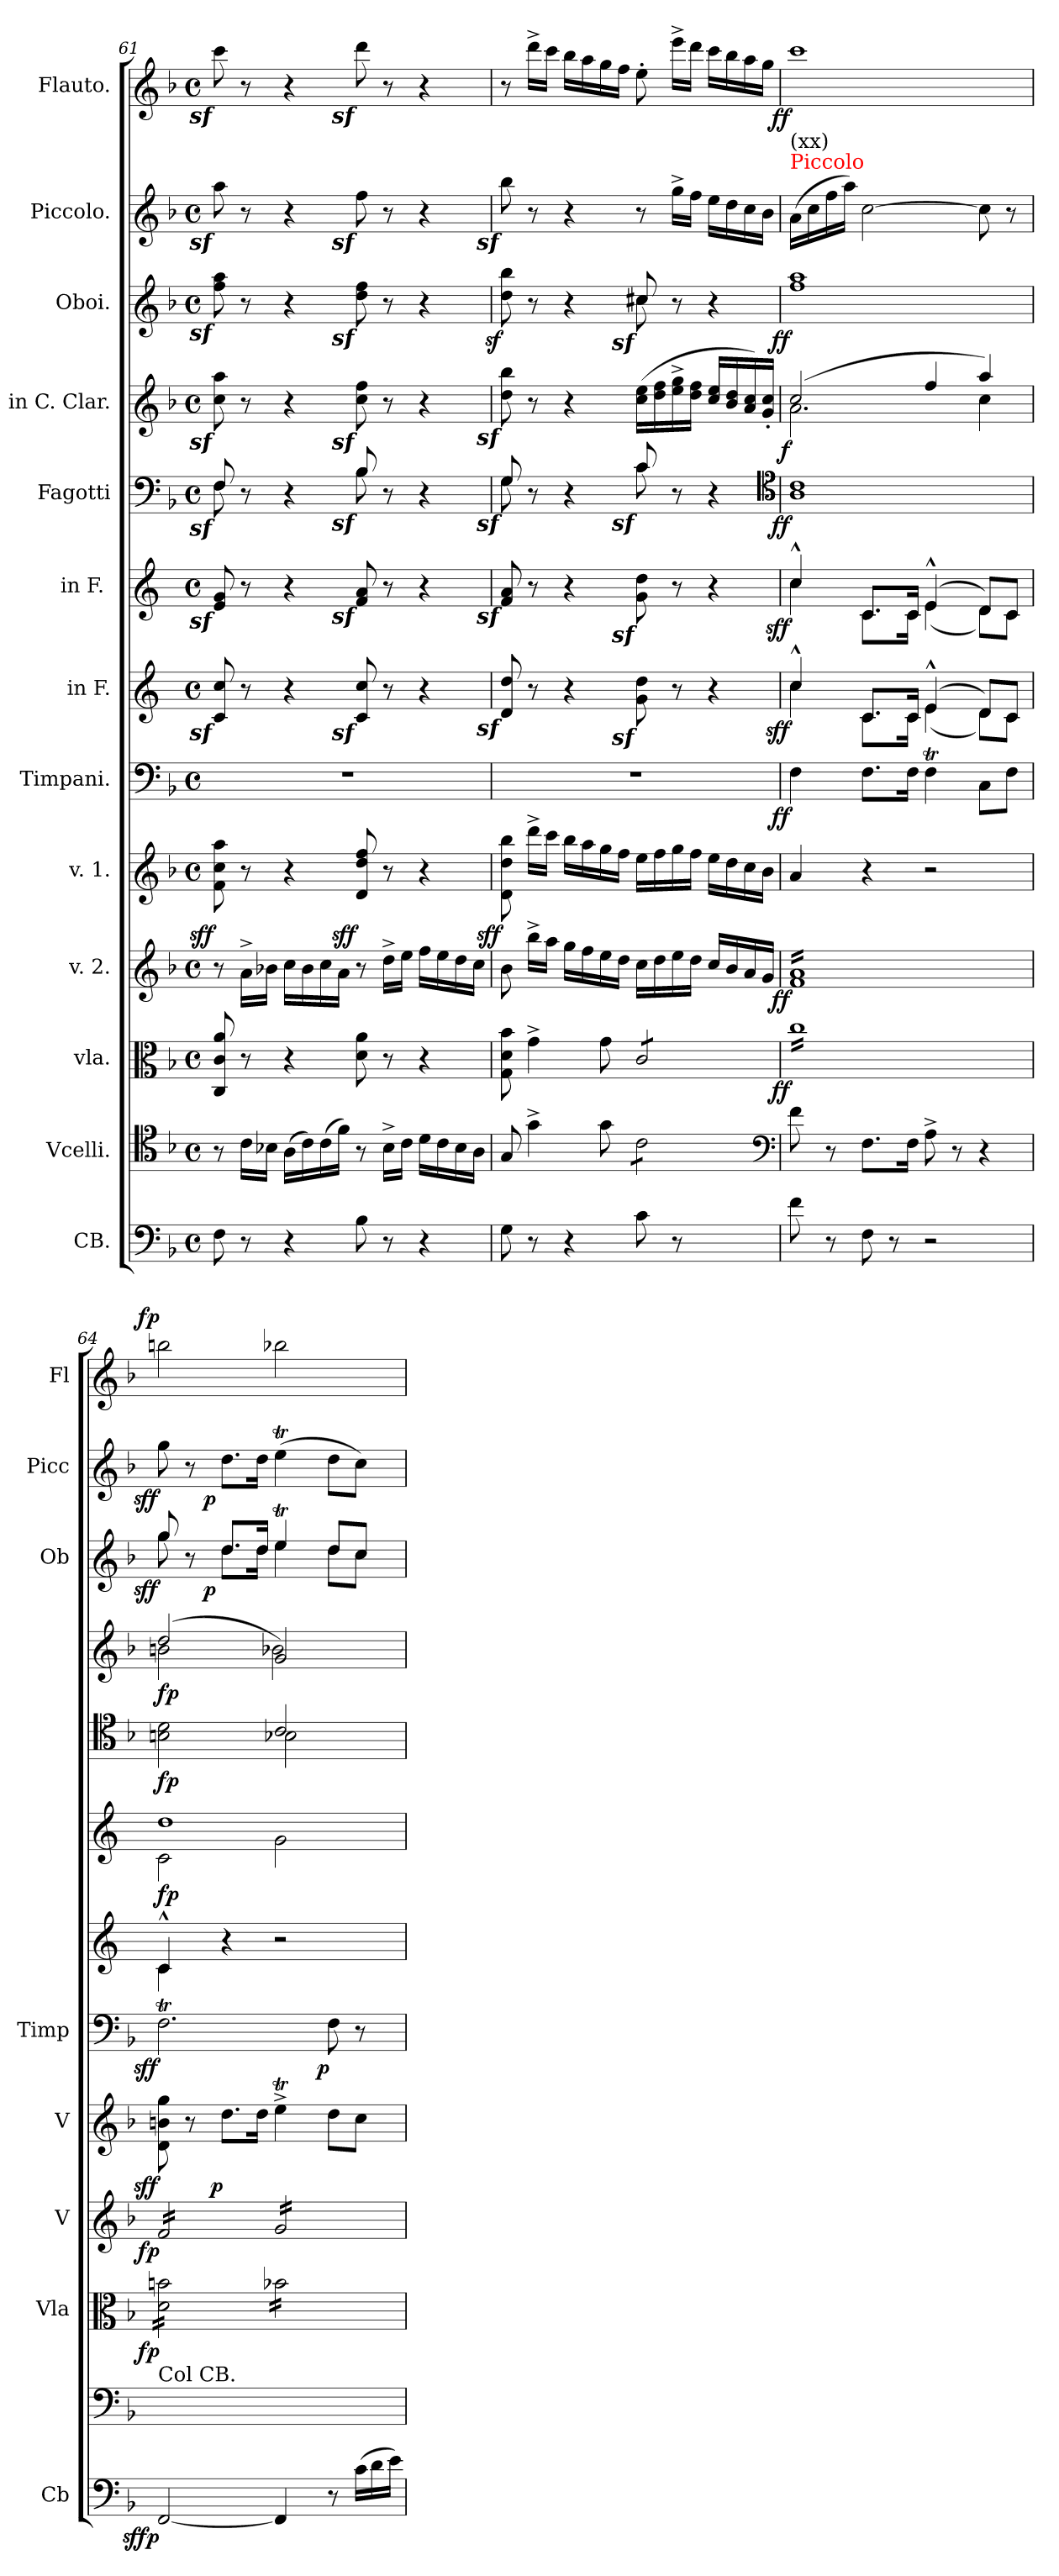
**kern	**dynam	**kern	**kern	**dynam	**kern	**dynam	**kern	**dynam	**kern	**dynam	**kern	**dynam	**kern	**dynam	**kern	**dynam	**kern	**dynam	**kern	**dynam	**kern	**dynam	**kern	**dynam
*part13	*part13	*part12	*part11	*part11	*part10	*part10	*part9	*part9	*part8	*part8	*part7	*part7	*part6	*part6	*part5	*part5	*part4	*part4	*part3	*part3	*part2	*part2	*part1	*part1
*staff13	*staff13	*staff12	*staff11	*staff11	*staff10	*staff10	*staff9	*staff9	*staff8	*staff8	*staff7	*staff7	*staff6	*staff6	*staff5	*staff5	*staff4	*staff4	*staff3	*staff3	*staff2	*staff2	*staff1	*staff1
*I"CB.	*	*I"Vcelli.	*I"vla.	*	*I"v. 2.	*	*I"v. 1.	*	*I"Timpani.	*	*I"in F.	*	*I"in F. 	*	*I"Fagotti	*	*I"in C. Clar.	*	*I"Oboi.	*	*I"Piccolo.	*	*I"Flauto.	*
*I'Cb	*	*	*I'Vla	*	*I'V	*	*I'V	*	*I'Timp	*	*	*	*	*	*	*	*	*	*I'Ob	*	*I'Picc	*	*I'Fl	*
*clefF4	*	*clefC4	*clefC3	*	*clefG2	*	*clefG2	*	*clefF4	*	*clefG2	*	*clefG2	*	*clefF4	*	*clefG2	*	*clefG2	*	*clefG2	*	*clefG2	*
*	*	*	*	*	*	*	*	*	*	*	*ITrd4c7	*	*ITrd4c7	*	*	*	*	*	*	*	*	*	*	*
*k[b-]	*	*k[b-]	*k[b-]	*	*k[b-]	*	*k[b-]	*	*k[b-]	*	*k[b-]	*	*k[b-]	*	*k[b-]	*	*k[b-]	*	*k[b-]	*	*k[b-]	*	*k[b-]	*
*M4/4	*	*M4/4	*M4/4	*	*M4/4	*	*M4/4	*	*M4/4	*	*M4/4	*	*M4/4	*	*M4/4	*	*M4/4	*	*M4/4	*	*M4/4	*	*M4/4	*
*met(c)	*	*met(c)	*met(c)	*	*met(c)	*	*met(c)	*	*met(c)	*	*met(c)	*	*met(c)	*	*met(c)	*	*met(c)	*	*met(c)	*	*met(c)	*	*met(c)	*
=61	=61	=61	=61	=61	=61	=61	=61	=61	=61	=61	=61	=61	=61	=61	=61	=61	=61	=61	=61	=61	=61	=61	=61	=61
*	*	*	*	*	*	*	*	*	*	*	*	*	*	*	*^	*	*	*	*	*	*	*	*	*
!	!	!	!	!	!	!	!	!LO:DY:rj	!	!	!LO:DY:rj	!	!LO:DY:rj	!	!	!LO:DY:rj	!	!LO:DY:rj	!	!LO:DY:rj	!	!LO:DY:rj	!	!LO:DY:rj	!
8F\	.	8r	8Ci/ 8ci/ 8ai/	.	8r	.	8f\ 8cc\ 8aa\	sff	1r	.	8Fz/ 8fz/	.	8Az/ 8cz/	.	8F/	8Fz\	.	8ccz\ 8aaz\	.	8ffz\ 8aaz\	.	8aaz\	.	8cccz\	.
8r	.	16c\LL	8r	.	16a^\LL	.	8r	.	.	.	8r	.	8r	.	8r	8ryy	.	8r	.	8r	.	8r	.	8r	.
.	.	16B-X\JJ	.	.	16b-X\JJ	.	.	.	.	.	.	.	.	.	.	.	.	.	.	.	.	.	.	.	.
4r	.	(16A\LL	4r	.	16cc\LL	.	4r	.	.	.	4r	.	4r	.	4r	4ryy	.	4r	.	4r	.	4r	.	4r	.
.	.	16c\)	.	.	16b-\	.	.	.	.	.	.	.	.	.	.	.	.	.	.	.	.	.	.	.	.
.	.	(16c\	.	.	16cc\	.	.	.	.	.	.	.	.	.	.	.	.	.	.	.	.	.	.	.	.
.	.	16f\JJ)	.	.	16a\JJ	.	.	.	.	.	.	.	.	.	.	.	.	.	.	.	.	.	.	.	.
!	!	!	!	!	!	!	!	!LO:DY:rj	!	!	!LO:DY:rj	!	!LO:DY:rj	!	!	!LO:DY:rj	!	!LO:DY:rj	!	!LO:DY:rj	!	!LO:DY:rj	!	!LO:DY:rj	!
8B-\	.	8r	8di\ 8ai\	.	8r	.	8d/ 8dd/ 8ff/	sff	.	.	8Fz/ 8fz/	.	8B-z/ 8dz/	.	8B-/	8B-z\	.	8ccz\ 8ffz\	.	8ddz\ 8ffz\	.	8ffz\	.	8dddz\	.
8r	.	16B-^\LL	8r	.	16dd^\LL	.	8r	.	.	.	8r	.	8r	.	8r	8ryy	.	8r	.	8r	.	8r	.	8r	.
.	.	16c\JJ	.	.	16ee\JJ	.	.	.	.	.	.	.	.	.	.	.	.	.	.	.	.	.	.	.	.
4r	.	16d\LL	4r	.	16ff\LL	.	4r	.	.	.	4r	.	4r	.	4r	4ryy	.	4r	.	4r	.	4r	.	4r	.
.	.	16c\	.	.	16ee\	.	.	.	.	.	.	.	.	.	.	.	.	.	.	.	.	.	.	.	.
.	.	16B-\	.	.	16dd\	.	.	.	.	.	.	.	.	.	.	.	.	.	.	.	.	.	.	.	.
.	.	16A\JJ	.	.	16cc\JJ	.	.	.	.	.	.	.	.	.	.	.	.	.	.	.	.	.	.	.	.
=62	=62	=62	=62	=62	=62	=62	=62	=62	=62	=62	=62	=62	=62	=62	=62	=62	=62	=62	=62	=62	=62	=62	=62	=62	=62
!	!	!	!	!	!	!	!	!LO:DY:rj	!	!	!LO:DY:rj	!	!LO:DY:rj	!	!	!LO:DY:rj	!	!LO:DY:rj	!	!	!LO:DY:rj	!LO:DY:rj	!	!	!
*	*	*	*	*	*	*	*	*	*	*	*	*	*	*	*	*	*	*	*	*^	*	*	*	*	*
8G\	.	8G/	8Gi\ 8di\ 8b-i\	.	8b-\	.	8d\ 8dd\ 8bb-\	sff	1r	.	8Gz/ 8gz/	.	8B-z/ 8dz/	.	8G/	8Gz\	.	8ddz\ 8bb-z\	.	8dd\ 8bb-\	2ryy	sf	8bb-z\	.	8r	.
8r	.	4g^\	4g^\	.	16bb-^\LL	.	16ddd^\LL	.	.	.	8r	.	8r	.	8r	8ryy	.	8r	.	8r	.	.	8r	.	16ddd^\LL	.
.	.	.	.	.	16aa\JJ	.	16ccc\JJ	.	.	.	.	.	.	.	.	.	.	.	.	.	.	.	.	.	16ccc\JJ	.
4r	.	.	.	.	16gg\LL	.	16bb-\LL	.	.	.	4r	.	4r	.	4r	4ryy	.	4r	.	4r	.	.	4r	.	16bb-\LL	.
.	.	.	.	.	16ff\	.	16aa\	.	.	.	.	.	.	.	.	.	.	.	.	.	.	.	.	.	16aa\	.
.	.	8g\	8g\	.	16ee\	.	16gg\	.	.	.	.	.	.	.	.	.	.	.	.	.	.	.	.	.	16gg\	.
.	.	.	.	.	16dd\JJ	.	16ff\JJ	.	.	.	.	.	.	.	.	.	.	.	.	.	.	.	.	.	16ff\JJ	.
!	!	!	!	!	!	!	!	!	!	!	!LO:DY:rj	!	!LO:DY:rj	!	!	!LO:DY:rj	!	!	!	!	!LO:DY:rj	!	!	!	!	!
*	*	*tremolo	*	*	*	*	*	*	*	*	*	*	*	*	*	*	*	*	*	*	*	*	*	*	*	*
*	*	*	*tremolo	*	*	*	*	*	*	*	*	*	*	*	*	*	*	*	*	*	*	*	*	*	*	*
8c\	.	8c\L	8c/L	.	16cc\LL	.	16ee\LL	.	.	.	8cz\ 8gz\	.	8cz\ 8gz\	.	8c/	8cz\	.	(16cc\ 16ee\LL	.	8cc#X/	8cc#Xz\	.	8r	.	8ee'\	.
.	.	.	.	.	16dd\	.	16ff\	.	.	.	.	.	.	.	.	.	.	16dd\ 16ff\	.	.	.	.	.	.	.	.
8r	.	8c\	8c/	.	16ee\	.	16gg\	.	.	.	8r	.	8r	.	8r	8ryy	.	16ee^\ 16gg^\	.	8r	8ryy	.	16gg^\LL	.	16eee^\LL	.
.	.	.	.	.	16dd\JJ	.	16ff\JJ	.	.	.	.	.	.	.	.	.	.	16dd\ 16ff\JJ	.	.	.	.	16ff\JJ	.	16ddd\JJ	.
4ryy	.	8c\	8c/	.	16cc/LL	.	16ee\LL	.	.	.	4r	.	4r	.	4r	4ryy	.	16cc/ 16ee/LL	.	4r	4ryy	.	16ee\LL	.	16ccc\LL	.
.	.	.	.	.	16b-/	.	16dd\	.	.	.	.	.	.	.	.	.	.	16b-/ 16dd/	.	.	.	.	16dd\	.	16bb-\	.
.	.	8c\J	8c/J	.	16a/	.	16cc\	.	.	.	.	.	.	.	.	.	.	16a/ 16cc/)	.	.	.	.	16cc\	.	16aa\	.
*	*	*Xtremolo	*	*	*	*	*	*	*	*	*	*	*	*	*	*	*	*	*	*	*	*	*	*	*	*
.	.	.	.	.	16g/JJ	.	16b-\JJ	.	.	.	.	.	.	.	.	.	.	16g'/ 16cc'/JJ	.	.	.	.	16b-\JJ	.	16gg\JJ	.
*	*	*	*	*	*	*	*	*	*	*	*	*	*	*	*v	*v	*	*	*	*v	*v	*	*	*	*	*
*	*	*clefF4	*	*	*	*	*	*	*	*	*	*	*	*	*clefC4	*	*	*	*	*	*	*	*	*
=63	=63	=63	=63	=63	=63	=63	=63	=63	=63	=63	=63	=63	=63	=63	=63	=63	=63	=63	=63	=63	=63	=63	=63	=63
*	*	*	*	*	*	*	*	*	*	*	*^	*	*^	*	*	*	*^	*	*	*	*	*	*	*
!	!	!	!	!	!	!	!	!	!	!	!	!	!	!	!	!	!	!	!	!	!	!	!	!LO:TX:a:color=red:t=Piccolo	!	!	!
!	!	!	!	!	!	!	!	!	!	!	!	!	!	!	!	!	!	!	!	!	!	!	!	!LO:TX:a:t=(xx)	!	!	!
!	!	!	!	!LO:DY:rj	!	!LO:DY:rj	!	!	!	!LO:DY:rj	!	!	!LO:DY:rj	!	!	!LO:DY:rj	!	!LO:DY:rj	!	!	!LO:DY:rj	!	!LO:DY:rj	!	!	!	!LO:DY:rj
*	*	*	*	*	*tremolo	*	*	*	*	*	*	*	*	*	*	*	*	*	*	*	*	*	*	*	*	*	*
8f\	.	8f\	16cc\LL	ff	16f/ 16a/LL	ff	4a/	.	4F\	ff	4f^^/	4f\	sff	4f^^/	4f\	sff	1A\ 1c\	ff	(2cc/	2.a\	f	1ff\ 1aa\	ff	(16a\LL	.	1ccc\	ff
.	.	.	16cc\	.	16f/ 16a/	.	.	.	.	.	.	.	.	.	.	.	.	.	.	.	.	.	.	16cc\	.	.	.
8r	.	8r	16cc\	.	16f/ 16a/	.	.	.	.	.	.	.	.	.	.	.	.	.	.	.	.	.	.	16ff\	.	.	.
.	.	.	16cc\	.	16f/ 16a/	.	.	.	.	.	.	.	.	.	.	.	.	.	.	.	.	.	.	16aa\JJ)	.	.	.
8F\	.	8.F\L	16cc\	.	16f/ 16a/	.	4r	.	8.F\L	.	8.F/L	8.F\L	.	8.F/L	8.F\L	.	.	.	.	.	.	.	.	[2cc\	.	.	.
.	.	.	16cc\	.	16f/ 16a/	.	.	.	.	.	.	.	.	.	.	.	.	.	.	.	.	.	.	.	.	.	.
8r	.	.	16cc\	.	16f/ 16a/	.	.	.	.	.	.	.	.	.	.	.	.	.	.	.	.	.	.	.	.	.	.
.	.	16F\Jk	16cc\	.	16f/ 16a/	.	.	.	16F\Jk	.	16F/Jk	16F\Jk	.	16F/Jk	16F\Jk	.	.	.	.	.	.	.	.	.	.	.	.
2r	.	8A^\	16cc\	.	16f/ 16a/	.	2r	.	4FT\	.	(4A^^/	(>4A\	.	(4A^^/	(>4A\	.	.	.	4ff/	.	.	.	.	.	.	.	.
.	.	.	16cc\	.	16f/ 16a/	.	.	.	.	.	.	.	.	.	.	.	.	.	.	.	.	.	.	.	.	.	.
.	.	8r	16cc\	.	16f/ 16a/	.	.	.	.	.	.	.	.	.	.	.	.	.	.	.	.	.	.	.	.	.	.
.	.	.	16cc\	.	16f/ 16a/	.	.	.	.	.	.	.	.	.	.	.	.	.	.	.	.	.	.	.	.	.	.
.	.	4r	16cc\	.	16f/ 16a/	.	.	.	8C\L	.	8G/L)	8G\L)	.	8G/L)	8G\L)	.	.	.	4aa/)	4cc\	.	.	.	8cc\]	.	.	.
.	.	.	16cc\	.	16f/ 16a/	.	.	.	.	.	.	.	.	.	.	.	.	.	.	.	.	.	.	.	.	.	.
.	.	.	16cc\	.	16f/ 16a/	.	.	.	8F\J	.	8F/J	8F\J	.	8F/J	8F\J	.	.	.	.	.	.	.	.	8r	.	.	.
.	.	.	16cc\JJ	.	16f/ 16a/JJ	.	.	.	.	.	.	.	.	.	.	.	.	.	.	.	.	.	.	.	.	.	.
=64	=64	=64	=64	=64	=64	=64	=64	=64	=64	=64	=64	=64	=64	=64	=64	=64	=64	=64	=64	=64	=64	=64	=64	=64	=64	=64	=64
*	*	*	*	*	*	*	*	*	*	*	*	*	*	*	*	*	*^	*	*	*	*	*^	*	*	*	*	*
!	!	!LO:TX:a:t=Col CB.	!	!	!	!	!	!	!	!	!	!	!	!	!	!	!	!	!	!	!	!	!	!	!	!	!	!	!
!	!LO:DY:rj	!	!	!LO:DY:rj	!	!LO:DY:rj	!	!LO:DY:rj	!	!LO:DY:rj	!	!	!	!	!	!	!	!	!	!	!	!	!	!	!LO:DY:rj	!	!LO:DY:rj	!	!LO:DY:a:rj
*	*	*	*	*	*	*	*	*	*	*	*	*	*	*	*	*	*	*	*	*	*	*	*	*^	*	*^	*	*	*
[2FF/	sffp	[2FF/yy	16d\ 16bn\LL	fp	16f/LL	fp	8d\ 8bn\ 8gg\	sff	2.FT\	sff	4F^^/	4F\	.	1g/	2F\	fp	2Bn\ 2d\	2ryy	fp	(2dd/	2bn\	fp	8gg/	8gg\	8.ryy	sff	8gg\	8.ryy	sff	2bbn\	fp
.	.	.	16d\ 16bn\	.	16f/	.	.	.	.	.	.	.	.	.	.	.	.	.	.	.	.	.	.	.	.	.	.	.	.	.	.
.	.	.	16d\ 16bn\	.	16f/	.	8r	.	.	.	.	.	.	.	.	.	.	.	.	.	.	.	8r	8ryy	.	.	8r	.	.	.	.
.	.	.	16d\ 16bn\	.	16f/	.	.	.	.	.	.	.	.	.	.	.	.	.	.	.	.	.	.	.	2ryy	p	.	2ryy	p	.	.
!	!	!	!	!	!	!	!	!LO:DY:rj	!	!	!	!	!	!	!	!	!	!	!	!	!	!	!	!	!	!	!	!	!	!	!
.	.	.	16d\ 16bn\	.	16f/	.	8.dd\L	p	.	.	4r	4ryy	.	.	.	.	.	.	.	.	.	.	8.dd/L	8.dd\L	.	.	8.dd\L	.	.	.	.
.	.	.	16d\ 16bn\	.	16f/	.	.	.	.	.	.	.	.	.	.	.	.	.	.	.	.	.	.	.	.	.	.	.	.	.	.
.	.	.	16d\ 16bn\	.	16f/	.	.	.	.	.	.	.	.	.	.	.	.	.	.	.	.	.	.	.	.	.	.	.	.	.	.
.	.	.	16d\ 16bn\JJ	.	16f/JJ	.	16dd\Jk	.	.	.	.	.	.	.	.	.	.	.	.	.	.	.	16dd/Jk	16dd\Jk	.	.	16dd\Jk	.	.	.	.
4FF/]	.	4FF/yy]	16b-X\LL	.	16g/LL	.	4eet^<\	.	.	.	2r	2ryy	.	.	2c\	.	2c/	2B-X\	.	2g/)	2b-X\	.	4eet/	4ee\	.	.	(4eet\	.	.	2bb-X\	.
.	.	.	16b-X\	.	16g/	.	.	.	.	.	.	.	.	.	.	.	.	.	.	.	.	.	.	.	.	.	.	.	.	.	.
.	.	.	16b-X\	.	16g/	.	.	.	.	.	.	.	.	.	.	.	.	.	.	.	.	.	.	.	.	.	.	.	.	.	.
.	.	.	16b-X\	.	16g/	.	.	.	.	.	.	.	.	.	.	.	.	.	.	.	.	.	.	.	4ryy	.	.	4ryy	.	.	.
!	!	!	!	!	!	!	!	!	!	!LO:DY:rj	!	!	!	!	!	!	!	!	!	!	!	!	!	!	!	!	!	!	!	!	!
8r	.	8ryy	16b-X\	.	16g/	.	8dd\L	.	8F\	p	.	.	.	.	.	.	.	.	.	.	.	.	8dd/L	8dd\L	.	.	8dd\L	.	.	.	.
.	.	.	16b-X\	.	16g/	.	.	.	.	.	.	.	.	.	.	.	.	.	.	.	.	.	.	.	.	.	.	.	.	.	.
*Xtuplet	*	*Xtuplet	*	*	*	*	*	*	*	*	*	*	*	*	*	*	*	*	*	*	*	*	*	*	*	*	*	*	*	*	*
(24c\LL	.	24c\LLyy	16b-X\	.	16g/	.	8cc\J	.	8r	.	.	.	.	.	.	.	.	.	.	.	.	.	8cc/J	8cc\J	.	.	8cc\J)	.	.	.	.
24d\	.	24d\yy	.	.	.	.	.	.	.	.	.	.	.	.	.	.	.	.	.	.	.	.	.	.	.	.	.	.	.	.	.
.	.	.	16b-X\JJ	.	16g/JJ	.	.	.	.	.	.	.	.	.	.	.	.	.	.	.	.	.	.	.	16ryy	.	.	16ryy	.	.	.
*	*	*	*	*	*Xtremolo	*	*	*	*	*	*	*	*	*	*	*	*	*	*	*	*	*	*	*	*	*	*	*	*	*	*
*	*	*	*Xtremolo	*	*	*	*	*	*	*	*	*	*	*	*	*	*	*	*	*	*	*	*	*	*	*	*	*	*	*	*
24e\JJ)	.	24e\JJyy	.	.	.	.	.	.	.	.	.	.	.	.	.	.	.	.	.	.	.	.	.	.	.	.	.	.	.	.	.
*	*	*	*	*	*	*	*	*	*	*	*v	*v	*	*	*	*	*v	*v	*	*v	*v	*	*v	*v	*v	*	*v	*v	*	*	*
*	*	*	*	*	*	*	*	*	*	*	*	*	*v	*v	*	*	*	*	*	*	*	*	*	*	*
=	=	=	=	=	=	=	=	=	=	=	=	=	=	=	=	=	=	=	=	=	=	=	=	=
*-	*-	*-	*-	*-	*-	*-	*-	*-	*-	*-	*-	*-	*-	*-	*-	*-	*-	*-	*-	*-	*-	*-	*-	*-
